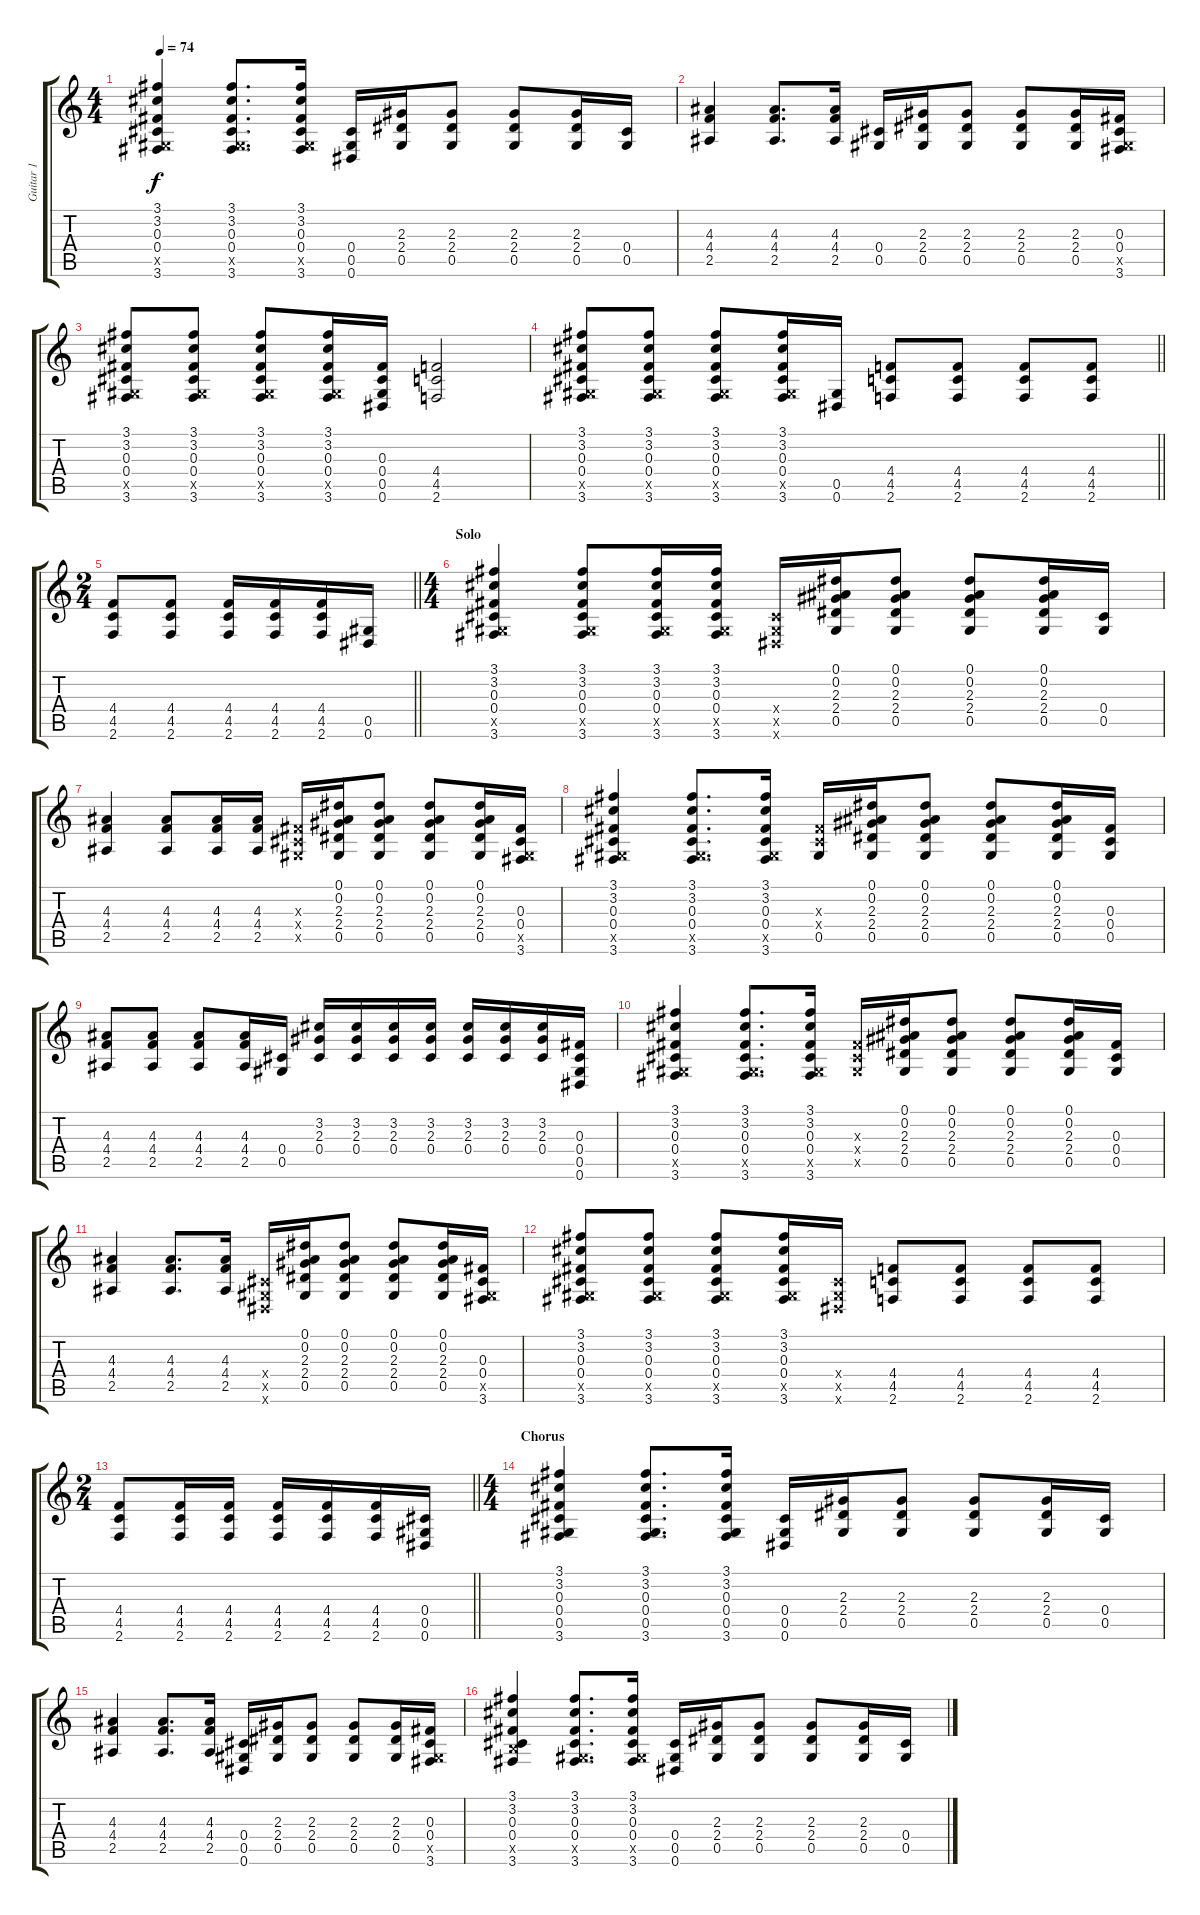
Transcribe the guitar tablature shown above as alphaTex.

\track ("Guitar 1" "Guitar 1") {instrument electricguitarclean}
\staff {score tabs}
\tuning (Eb4 Bb3 Gb3 Db3 Ab2 Eb2) {hide}
\ts (4 4)
\tempo 74
\clef g2
\ks c
(3.1 3.2 0.3 0.4 0.5{x} 3.6).4{dy f} (3.1 3.2 0.3 0.4 0.5{x} 3.6).8{d} (3.1 3.2 0.3 0.4 0.5{x} 3.6).16 (0.4 0.5 0.6).16 (2.3 2.4 0.5).16 (2.3 2.4 0.5).8 (2.3 2.4 0.5).8 (2.3 2.4 0.5).16 (0.4 0.5).16 |
(4.3 4.4 2.5).4 (4.3 4.4 2.5).8{d} (4.3 4.4 2.5).16 (0.4 0.5).16 (2.3 2.4 0.5).16 (2.3 2.4 0.5).8 (2.3 2.4 0.5).8 (2.3 2.4 0.5).16 (0.3 0.4 0.5{x} 3.6).16 |
(3.1 3.2 0.3 0.4 0.5{x} 3.6).8 (3.1 3.2 0.3 0.4 0.5{x} 3.6).8 (3.1 3.2 0.3 0.4 0.5{x} 3.6).8 (3.1 3.2 0.3 0.4 0.5{x} 3.6).16 (0.3 0.4 0.5 0.6).16 (4.4 4.5 2.6).2 |
\barLineRight lightlight
(3.1 3.2 0.3 0.4 0.5{x} 3.6).8 (3.1 3.2 0.3 0.4 0.5{x} 3.6).8 (3.1 3.2 0.3 0.4 0.5{x} 3.6).8 (3.1 3.2 0.3 0.4 0.5{x} 3.6).16 (0.5 0.6).16 (4.4 4.5 2.6).8 (4.4 4.5 2.6).8 (4.4 4.5 2.6).8 (4.4 4.5 2.6).8 |
\ts (2 4)
\barLineRight lightlight
(4.4 4.5 2.6).8 (4.4 4.5 2.6).8 (4.4 4.5 2.6).16 (4.4 4.5 2.6).16 (4.4 4.5 2.6).16 (0.5 0.6).16 |
\ts (4 4)
\section ("" "Solo")
(3.1 3.2 0.3 0.4 0.5{x} 3.6).4 (3.1 3.2 0.3 0.4 0.5{x} 3.6).8 (3.1 3.2 0.3 0.4 0.5{x} 3.6).16 (3.1 3.2 0.3 0.4 0.5{x} 3.6).16 (0.4{x} 0.5{x} 0.6{x}).16 (0.1 0.2 2.3 2.4 0.5).16 (0.1 0.2 2.3 2.4 0.5).8 (0.1 0.2 2.3 2.4 0.5).8 (0.1 0.2 2.3 2.4 0.5).16 (0.4 0.5).16 |
(4.3 4.4 2.5).4 (4.3 4.4 2.5).8 (4.3 4.4 2.5).16 (4.3 4.4 2.5).16 (0.3{x} 0.4{x} 0.5{x}).16 (0.1 0.2 2.3 2.4 0.5).16 (0.1 0.2 2.3 2.4 0.5).8 (0.1 0.2 2.3 2.4 0.5).8 (0.1 0.2 2.3 2.4 0.5).16 (0.3 0.4 0.5{x} 3.6).16 |
(3.1 3.2 0.3 0.4 0.5{x} 3.6).4 (3.1 3.2 0.3 0.4 0.5{x} 3.6).8{d} (3.1 3.2 0.3 0.4 0.5{x} 3.6).16 (0.3{x} 0.4{x} 0.5).16 (0.1 0.2 2.3 2.4 0.5).16 (0.1 0.2 2.3 2.4 0.5).8 (0.1 0.2 2.3 2.4 0.5).8 (0.1 0.2 2.3 2.4 0.5).16 (0.3 0.4 0.5).16 |
(4.3 4.4 2.5).8 (4.3 4.4 2.5).8 (4.3 4.4 2.5).8 (4.3 4.4 2.5).16 (0.4 0.5).16 (3.2 2.3 0.4).16 (3.2 2.3 0.4).16 (3.2 2.3 0.4).16 (3.2 2.3 0.4).16 (3.2 2.3 0.4).16 (3.2 2.3 0.4).16 (3.2 2.3 0.4).16 (0.3 0.4 0.5 0.6).16 |
(3.1 3.2 0.3 0.4 0.5{x} 3.6).4 (3.1 3.2 0.3 0.4 0.5{x} 3.6).8{d} (3.1 3.2 0.3 0.4 0.5{x} 3.6).16 (0.3{x} 0.4{x} 0.5{x}).16 (0.1 0.2 2.3 2.4 0.5).16 (0.1 0.2 2.3 2.4 0.5).8 (0.1 0.2 2.3 2.4 0.5).8 (0.1 0.2 2.3 2.4 0.5).16 (0.3 0.4 0.5).16 |
(4.3 4.4 2.5).4 (4.3 4.4 2.5).8{d} (4.3 4.4 2.5).16 (0.4{x} 0.5{x} 0.6{x}).16 (0.1 0.2 2.3 2.4 0.5).16 (0.1 0.2 2.3 2.4 0.5).8 (0.1 0.2 2.3 2.4 0.5).8 (0.1 0.2 2.3 2.4 0.5).16 (0.3 0.4 0.5{x} 3.6).16 |
(3.1 3.2 0.3 0.4 0.5{x} 3.6).8 (3.1 3.2 0.3 0.4 0.5{x} 3.6).8 (3.1 3.2 0.3 0.4 0.5{x} 3.6).8 (3.1 3.2 0.3 0.4 0.5{x} 3.6).16 (0.4{x} 0.5{x} 0.6{x}).16 (4.4 4.5 2.6).8 (4.4 4.5 2.6).8 (4.4 4.5 2.6).8 (4.4 4.5 2.6).8 |
\ts (2 4)
\barLineRight lightlight
(4.4 4.5 2.6).8 (4.4 4.5 2.6).16 (4.4 4.5 2.6).16 (4.4 4.5 2.6).16 (4.4 4.5 2.6).16 (4.4 4.5 2.6).16 (0.4 0.5 0.6).16 |
\ts (4 4)
\section ("" "Chorus")
(3.1 3.2 0.3 0.4 0.5 3.6).4 (3.1 3.2 0.3 0.4 0.5 3.6).8{d} (3.1 3.2 0.3 0.4 0.5 3.6).16 (0.4 0.5 0.6).16 (2.3 2.4 0.5).16 (2.3 2.4 0.5).8 (2.3 2.4 0.5).8 (2.3 2.4 0.5).16 (0.4 0.5).16 |
(4.3 4.4 2.5).4 (4.3 4.4 2.5).8{d} (4.3 4.4 2.5).16 (0.4 0.5 0.6).16 (2.3 2.4 0.5).16 (2.3 2.4 0.5).8 (2.3 2.4 0.5).8 (2.3 2.4 0.5).16 (0.3 0.4 0.5{x} 3.6).16 |
(3.1 3.2 0.3 0.4 3.5{x} 3.6).4 (3.1 3.2 0.3 0.4 0.5{x} 3.6).8{d} (3.1 3.2 0.3 0.4 0.5{x} 3.6).16 (0.4 0.5 0.6).16 (2.3 2.4 0.5).16 (2.3 2.4 0.5).8 (2.3 2.4 0.5).8 (2.3 2.4 0.5).16 (0.4 0.5).16
